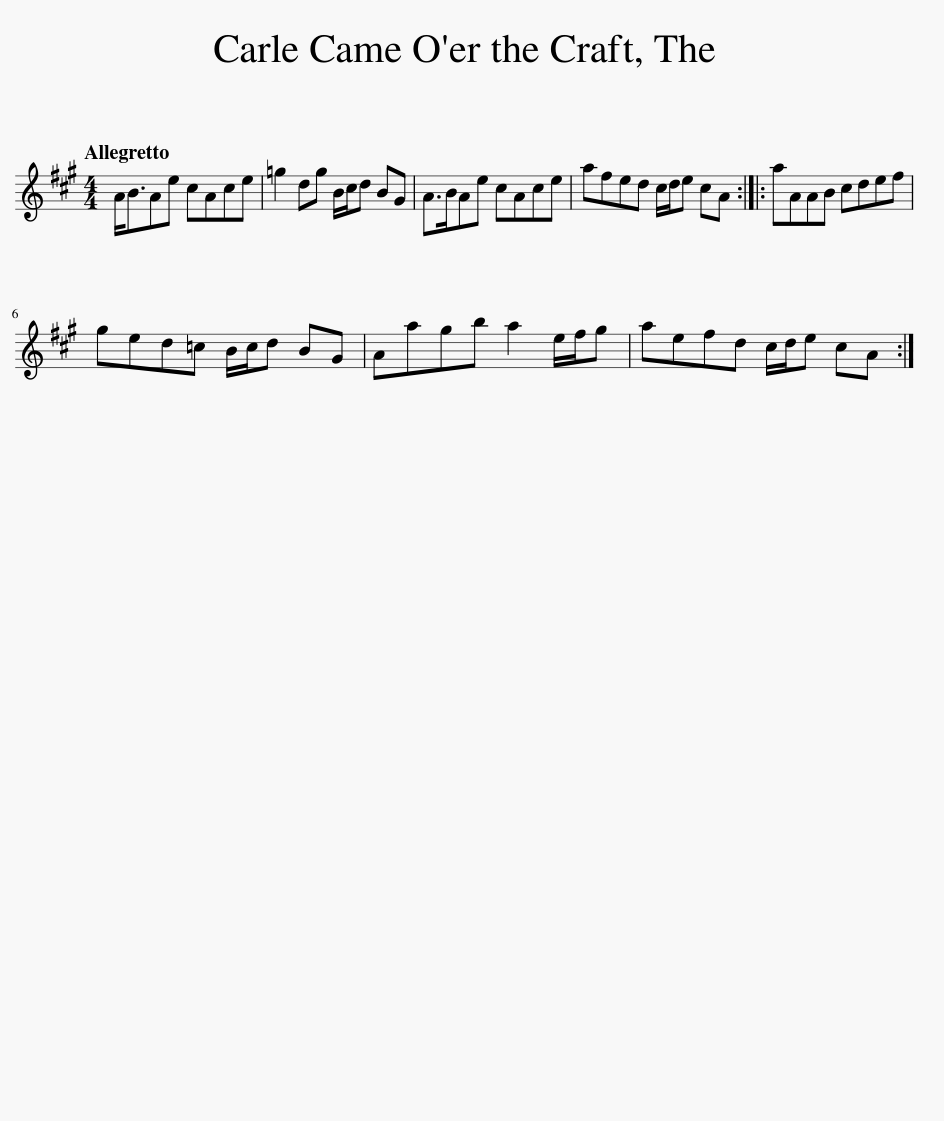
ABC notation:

X:1
L:1/8
Q:1/4=112
M:4/4
I:linebreak $
K:A
V:1 treble
V:1
 A<BAe cAce | =g2 dg B/c/d BG | A>BAe cAce | afed c/d/e cA :: aAAB cdef |$ %5
 ged=c B/c/d BG | Aagb a2 e/f/g | aefd c/d/e cA :| %8
